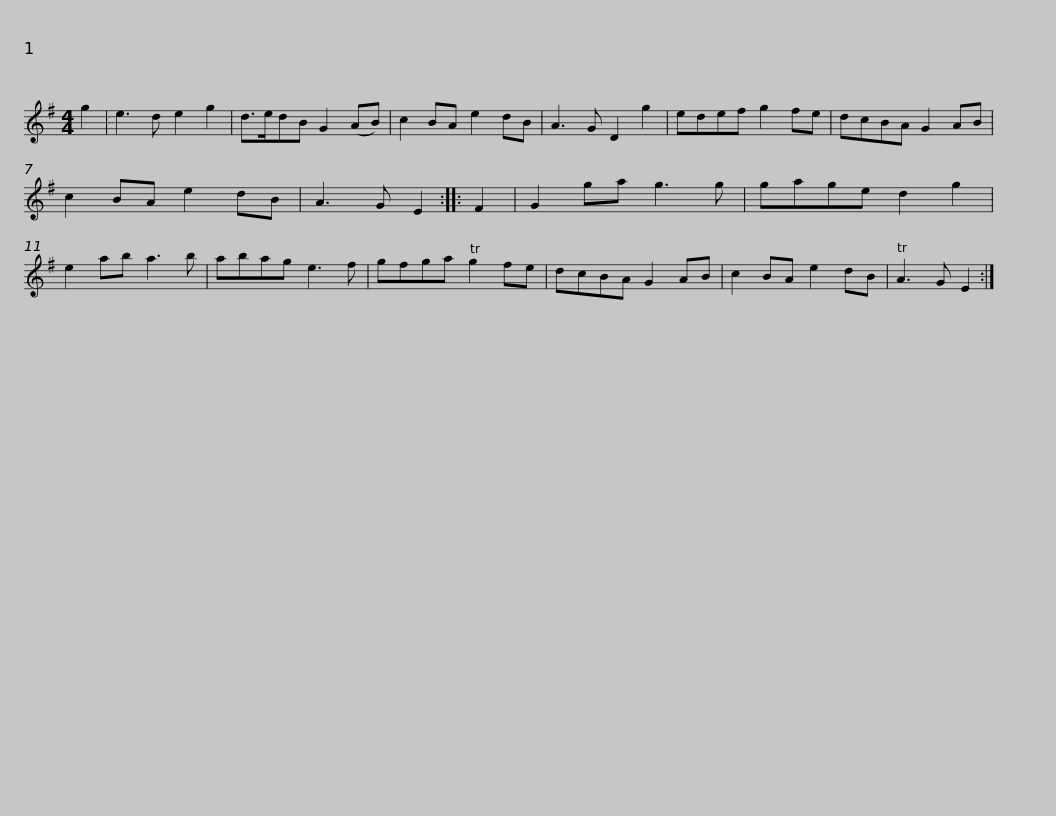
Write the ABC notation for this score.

X:1
L:1/8
M:4/4
I:linebreak $
K:Emin
V:1 treble
V:1
 g2 | e3 d e2 g2 | d>edB G2 (AB) | c2 BA e2 dB | A3 G D2 g2 | %5
 edef g2 fe | dcBA G2 AB |$ c2 BA e2 dB | A3 G E2 :: F2 | %10
 G2 ga g3 g | gage d2 g2 | e2 ab a3 b | abag e3 f |$ gfga g2 fe | %15
 dcBA G2 AB | c2 BA e2 dB | A3 G E2 :| %18
